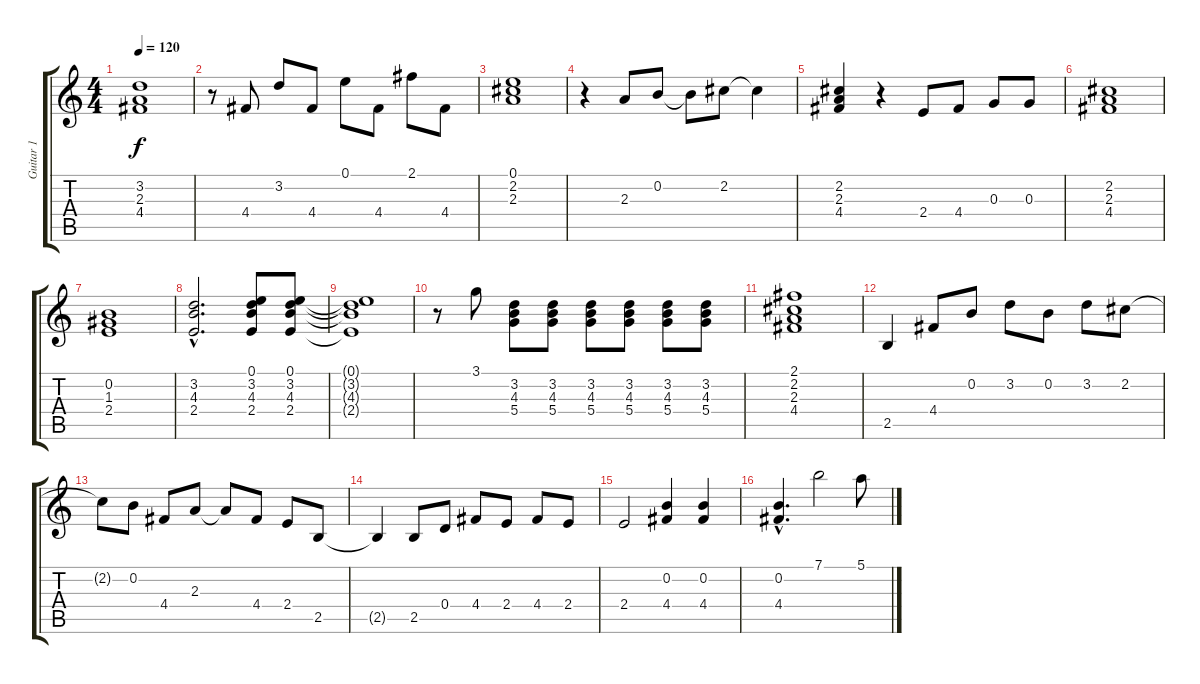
\track ("Guitar 1" "Guitar 1") {instrument acousticguitarsteel}
\staff {score tabs}
\tuning (E4 B3 G3 D3 A2 E2) {hide}
\ts (4 4)
\tempo 120
\clef g2
\ks c
(3.2 2.3 4.4).1{dy f} |
r.8 4.4.8 3.2.8 4.4.8 0.1.8 4.4.8 2.1.8 4.4.8 |
(0.1 2.2 2.3).1 |
r.4 2.3.8 0.2.8 0.2{t}.8 2.2.8 2.2{t}.4 |
(2.2 2.3 4.4).4 r.4 2.4.8 4.4.8 0.3.8 0.3.8 |
(2.2 2.3 4.4).1 |
(0.2 1.3 2.4).1 |
(3.2{hac} 4.3{hac} 2.4{hac}).2{d} (0.1 3.2 4.3 2.4).8 (0.1 3.2 4.3 2.4).8 |
(0.1{t} 3.2{t} 4.3{t} 2.4{t}).1 |
r.8 3.1.8 (3.2 4.3 5.4).8 (3.2 4.3 5.4).8 (3.2 4.3 5.4).8 (3.2 4.3 5.4).8 (3.2 4.3 5.4).8 (3.2 4.3 5.4).8 |
(2.1 2.2 2.3 4.4).1 |
2.5.4 4.4.8 0.2.8 3.2.8 0.2.8 3.2.8 2.2.8 |
2.2{t}.8 0.2.8 4.4.8 2.3.8 2.3{t}.8 4.4.8 2.4.8 2.5.8 |
2.5{t}.4 2.5.8 0.4.8 4.4.8 2.4.8 4.4.8 2.4.8 |
2.4.2 (0.2 4.4).4 (0.2 4.4).4 |
(0.2{hac} 4.4{hac}).4{d} 7.1.2 5.1.8
